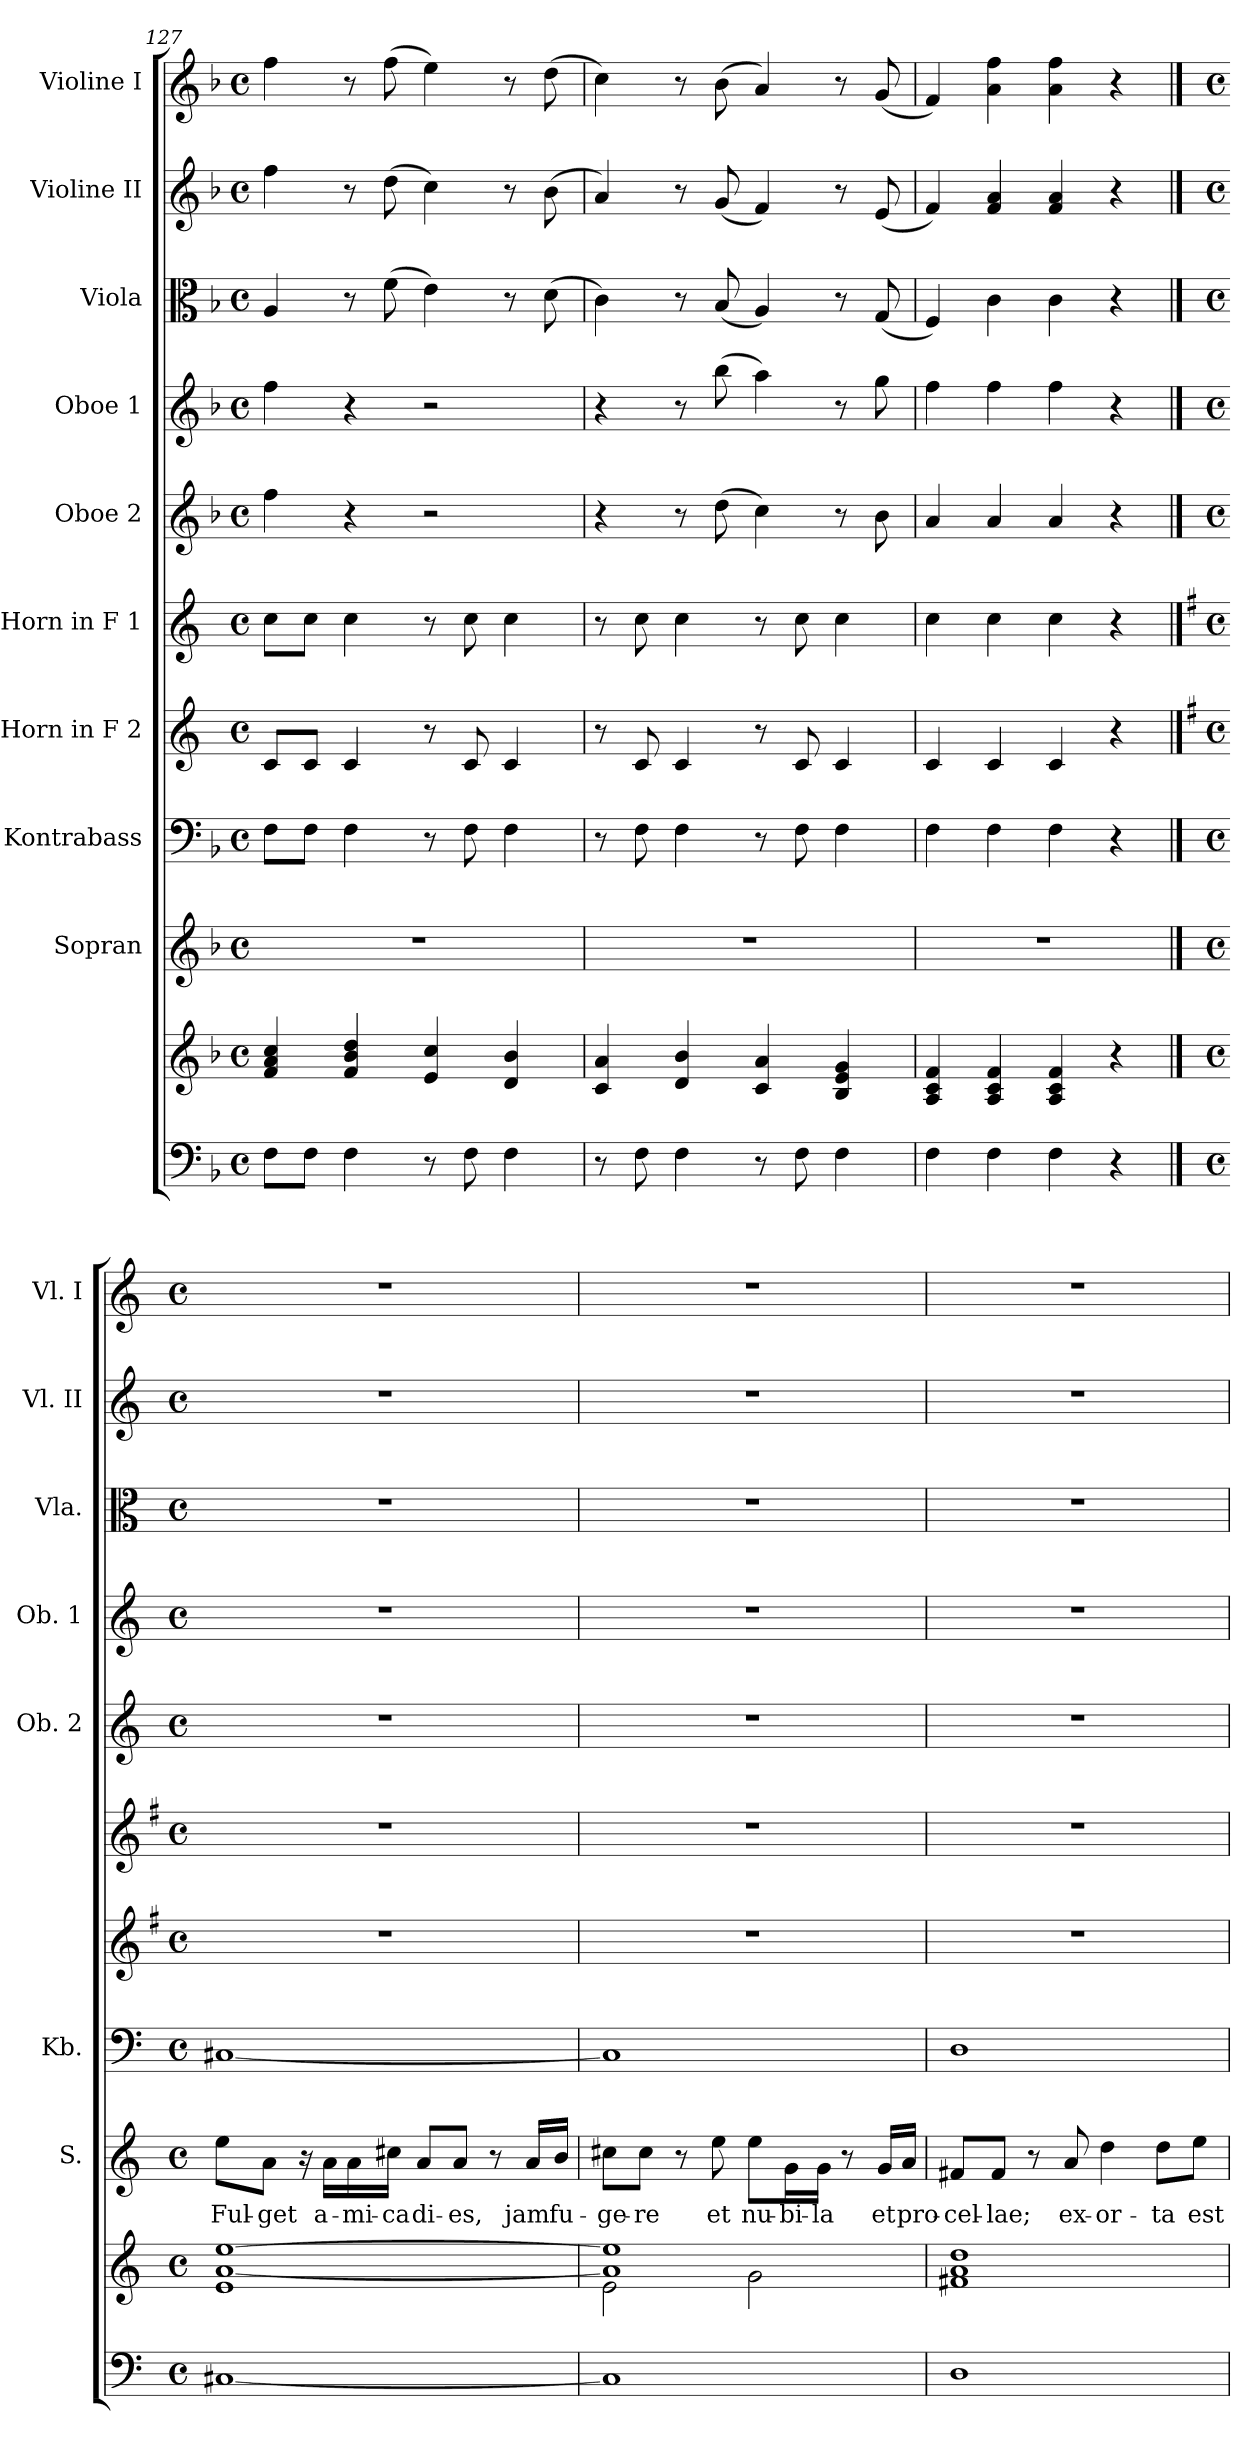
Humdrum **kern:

**kern	**kern	**kern	**text	**kern	**kern	**kern	**kern	**kern	**kern	**kern	**kern
*part10	*part10	*part9	*part9	*part8	*part7	*part6	*part5	*part4	*part3	*part2	*part1
*staff11	*staff10	*staff9	*staff9	*staff8	*staff7	*staff6	*staff5	*staff4	*staff3	*staff2	*staff1
*	*	*I"Sopran	*	*I"Kontrabass	*I"Horn in F 2	*I"Horn in F 1	*I"Oboe 2	*I"Oboe 1	*I"Viola	*I"Violine II	*I"Violine I
*	*	*I'S.	*	*I'Kb.	*	*	*I'Ob. 2	*I'Ob. 1	*I'Vla.	*I'Vl. II	*I'Vl. I
*clefF4	*clefG2	*clefG2	*	*clefF4	*clefG2	*clefG2	*clefG2	*clefG2	*clefC3	*clefG2	*clefG2
*	*	*	*	*ITrd7c12	*ITrd4c7	*ITrd4c7	*	*	*	*	*
*k[b-]	*k[b-]	*k[b-]	*	*k[b-]	*k[b-]	*k[b-]	*k[b-]	*k[b-]	*k[b-]	*k[b-]	*k[b-]
*F:	*F:	*F:	*	*F:	*F:	*F:	*F:	*F:	*F:	*F:	*F:
*M4/4	*M4/4	*M4/4	*	*M4/4	*M4/4	*M4/4	*M4/4	*M4/4	*M4/4	*M4/4	*M4/4
*met(c)	*met(c)	*met(c)	*	*met(c)	*met(c)	*met(c)	*met(c)	*met(c)	*met(c)	*met(c)	*met(c)
=127	=127	=127	=127	=127	=127	=127	=127	=127	=127	=127	=127
8F\L	4f/ 4a/ 4cc/	1r	.	8FF\L	8F/L	8f\L	4ff\	4ff\	4A/	4ff\	4ff\
8F\J	.	.	.	8FF\J	8F/J	8f\J	.	.	.	.	.
4F\	4f/ 4b-/ 4dd/	.	.	4FF\	4F/	4f\	4r	4r	8r	8r	8r
.	.	.	.	.	.	.	.	.	(>8f\	(>8dd\	(>8ff\
8r	4e/ 4cc/	.	.	8r	8r	8r	2r	2r	4e\)	4cc\)	4ee\)
8F\	.	.	.	8FF\	8F/	8f\	.	.	.	.	.
4F\	4d/ 4b-/	.	.	4FF\	4F/	4f\	.	.	8r	8r	8r
.	.	.	.	.	.	.	.	.	(>8d\	(>8b-\	(>8dd\
=128	=128	=128	=128	=128	=128	=128	=128	=128	=128	=128	=128
8r	4c/ 4a/	1r	.	8r	8r	8r	4r	4r	4c\)	4a/)	4cc\)
8F\	.	.	.	8FF\	8F/	8f\	.	.	.	.	.
4F\	4d/ 4b-/	.	.	4FF\	4F/	4f\	8r	8r	8r	8r	8r
.	.	.	.	.	.	.	(>8dd\	(>8bb-\	(<8B-/	(<8g/	(>8b-\
8r	4c/ 4a/	.	.	8r	8r	8r	4cc\)	4aa\)	4A/)	4f/)	4a/)
8F\	.	.	.	8FF\	8F/	8f\	.	.	.	.	.
4F\	4B-/ 4e/ 4g/	.	.	4FF\	4F/	4f\	8r	8r	8r	8r	8r
.	.	.	.	.	.	.	8b-\	8gg\	(<8G/	(<8e/	(<8g/
=129	=129	=129	=129	=129	=129	=129	=129	=129	=129	=129	=129
4F\	4A/ 4c/ 4f/	1r	.	4FF\	4F/	4f\	4a/	4ff\	4F/)	4f/)	4f/)
4F\	4A/ 4c/ 4f/	.	.	4FF\	4F/	4f\	4a/	4ff\	4c\	4f/ 4a/	4a\ 4ff\
4F\	4A/ 4c/ 4f/	.	.	4FF\	4F/	4f\	4a/	4ff\	4c\	4f/ 4a/	4a\ 4ff\
4r	4r	.	.	4r	4r	4r	4r	4r	4r	4r	4r
!!LO:PB:g=z
==130	==130	==130	==130	==130	==130	==130	==130	==130	==130	==130	==130
*k[]	*k[]	*k[]	*	*k[]	*k[]	*k[]	*k[]	*k[]	*k[]	*k[]	*k[]
*C:	*C:	*C:	*	*C:	*C:	*C:	*C:	*C:	*C:	*C:	*C:
*M4/4	*M4/4	*M4/4	*	*M4/4	*M4/4	*M4/4	*M4/4	*M4/4	*M4/4	*M4/4	*M4/4
*met(c)	*met(c)	*met(c)	*	*met(c)	*met(c)	*met(c)	*met(c)	*met(c)	*met(c)	*met(c)	*met(c)
!	!	!	!LO:LY:b	!	!	!	!	!	!	!	!
[1C#X	1e [1a [1ee	8ee\L	Ful-	[1CC#X	1r	1r	1r	1r	1r	1r	1r
!	!	!	!LO:LY:b	!	!	!	!	!	!	!	!
.	.	8a\J	-get	.	.	.	.	.	.	.	.
.	.	16r	.	.	.	.	.	.	.	.	.
!	!	!	!LO:LY:b	!	!	!	!	!	!	!	!
.	.	16a\LL	a-	.	.	.	.	.	.	.	.
!	!	!	!LO:LY:b	!	!	!	!	!	!	!	!
.	.	16a\	-mi-	.	.	.	.	.	.	.	.
!	!	!	!LO:LY:b	!	!	!	!	!	!	!	!
.	.	16cc#X\JJ	-ca	.	.	.	.	.	.	.	.
!	!	!	!LO:LY:b	!	!	!	!	!	!	!	!
.	.	8a/L	di-	.	.	.	.	.	.	.	.
!	!	!	!LO:LY:b	!	!	!	!	!	!	!	!
.	.	8a/J	-es,	.	.	.	.	.	.	.	.
.	.	8r	.	.	.	.	.	.	.	.	.
!	!	!	!LO:LY:b	!	!	!	!	!	!	!	!
.	.	16a/LL	jam	.	.	.	.	.	.	.	.
!	!	!	!LO:LY:b	!	!	!	!	!	!	!	!
.	.	16b/JJ	fu-	.	.	.	.	.	.	.	.
=131	=131	=131	=131	=131	=131	=131	=131	=131	=131	=131	=131
*	*^	*	*	*	*	*	*	*	*	*	*
!	!	!	!	!LO:LY:b	!	!	!	!	!	!	!	!
1C#]	1a] 1ee]	2e\	8cc#X\L	-ge-	1CC#]	1r	1r	1r	1r	1r	1r	1r
!	!	!	!	!LO:LY:b	!	!	!	!	!	!	!	!
.	.	.	8cc#\J	-re	.	.	.	.	.	.	.	.
.	.	.	8r	.	.	.	.	.	.	.	.	.
!	!	!	!	!LO:LY:b	!	!	!	!	!	!	!	!
.	.	.	8ee\	et	.	.	.	.	.	.	.	.
!	!	!	!	!LO:LY:b	!	!	!	!	!	!	!	!
.	.	2g\	8ee\L	nu-	.	.	.	.	.	.	.	.
!	!	!	!	!LO:LY:b	!	!	!	!	!	!	!	!
.	.	.	16g\L	-bi-	.	.	.	.	.	.	.	.
!	!	!	!	!LO:LY:b	!	!	!	!	!	!	!	!
.	.	.	16g\JJ	-la	.	.	.	.	.	.	.	.
.	.	.	8r	.	.	.	.	.	.	.	.	.
!	!	!	!	!LO:LY:b	!	!	!	!	!	!	!	!
.	.	.	16g/LL	et	.	.	.	.	.	.	.	.
!	!	!	!	!LO:LY:b	!	!	!	!	!	!	!	!
.	.	.	16a/JJ	pro-	.	.	.	.	.	.	.	.
*	*v	*v	*	*	*	*	*	*	*	*	*	*
!!LO:PB:g=z
=132	=132	=132	=132	=132	=132	=132	=132	=132	=132	=132	=132
!	!	!	!LO:LY:b	!	!	!	!	!	!	!	!
1D	1f#X 1a 1dd	8f#X/L	-cel-	1DD	1r	1r	1r	1r	1r	1r	1r
!	!	!	!LO:LY:b	!	!	!	!	!	!	!	!
.	.	8f#/J	-lae;	.	.	.	.	.	.	.	.
.	.	8r	.	.	.	.	.	.	.	.	.
!	!	!	!LO:LY:b	!	!	!	!	!	!	!	!
.	.	8a/	ex-	.	.	.	.	.	.	.	.
!	!	!	!LO:LY:b	!	!	!	!	!	!	!	!
.	.	4dd\	-or-	.	.	.	.	.	.	.	.
!	!	!	!LO:LY:b	!	!	!	!	!	!	!	!
.	.	8dd\L	-ta	.	.	.	.	.	.	.	.
!	!	!	!LO:LY:b	!	!	!	!	!	!	!	!
.	.	8ee\J	est	.	.	.	.	.	.	.	.
=	=	=	=	=	=	=	=	=	=	=	=
*-	*-	*-	*-	*-	*-	*-	*-	*-	*-	*-	*-
